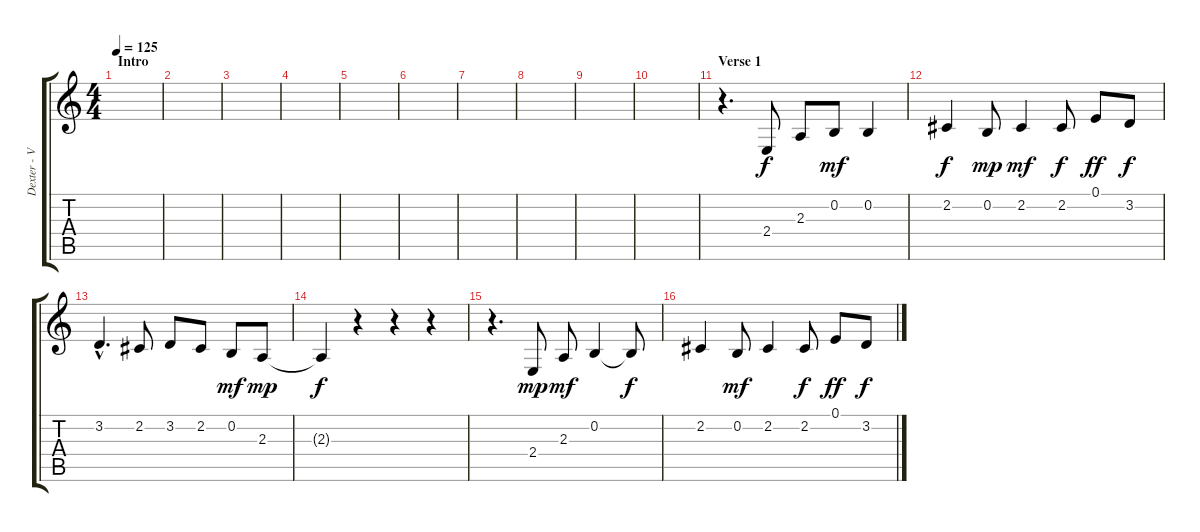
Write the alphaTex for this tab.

\track ("Dexter - Vox" "Dexter - V") {instrument lead6voice}
\staff {score tabs}
\tuning (E4 B3 G3 D3 A2 E2) {hide}
\ts (4 4)
\section ("" "Intro")
\tempo 125
\clef g2
\ks c
|
|
|
|
|
|
|
|
|
|
\section ("" "Verse 1")
r.4{d} 2.4.8 2.3.8{dy f} 0.2.8{dy mf} 0.2.4 |
2.2.4{dy f} 0.2.8{dy mp} 2.2.4{dy mf} 2.2.8{dy f} 0.1.8{dy ff} 3.2.8{dy f} |
3.2{hac}.4{d} 2.2.8 3.2.8 2.2.8 0.2.8{dy mf} 2.3.8{dy mp} |
2.3{t}.4{dy f} r.4 r.4 r.4 |
r.4{d} 2.4.8{dy mp} 2.3.8{dy mf} 0.2.4 0.2{t}.8{dy f} |
2.2.4 0.2.8{dy mf} 2.2.4 2.2.8{dy f} 0.1.8{dy ff} 3.2.8{dy f}
